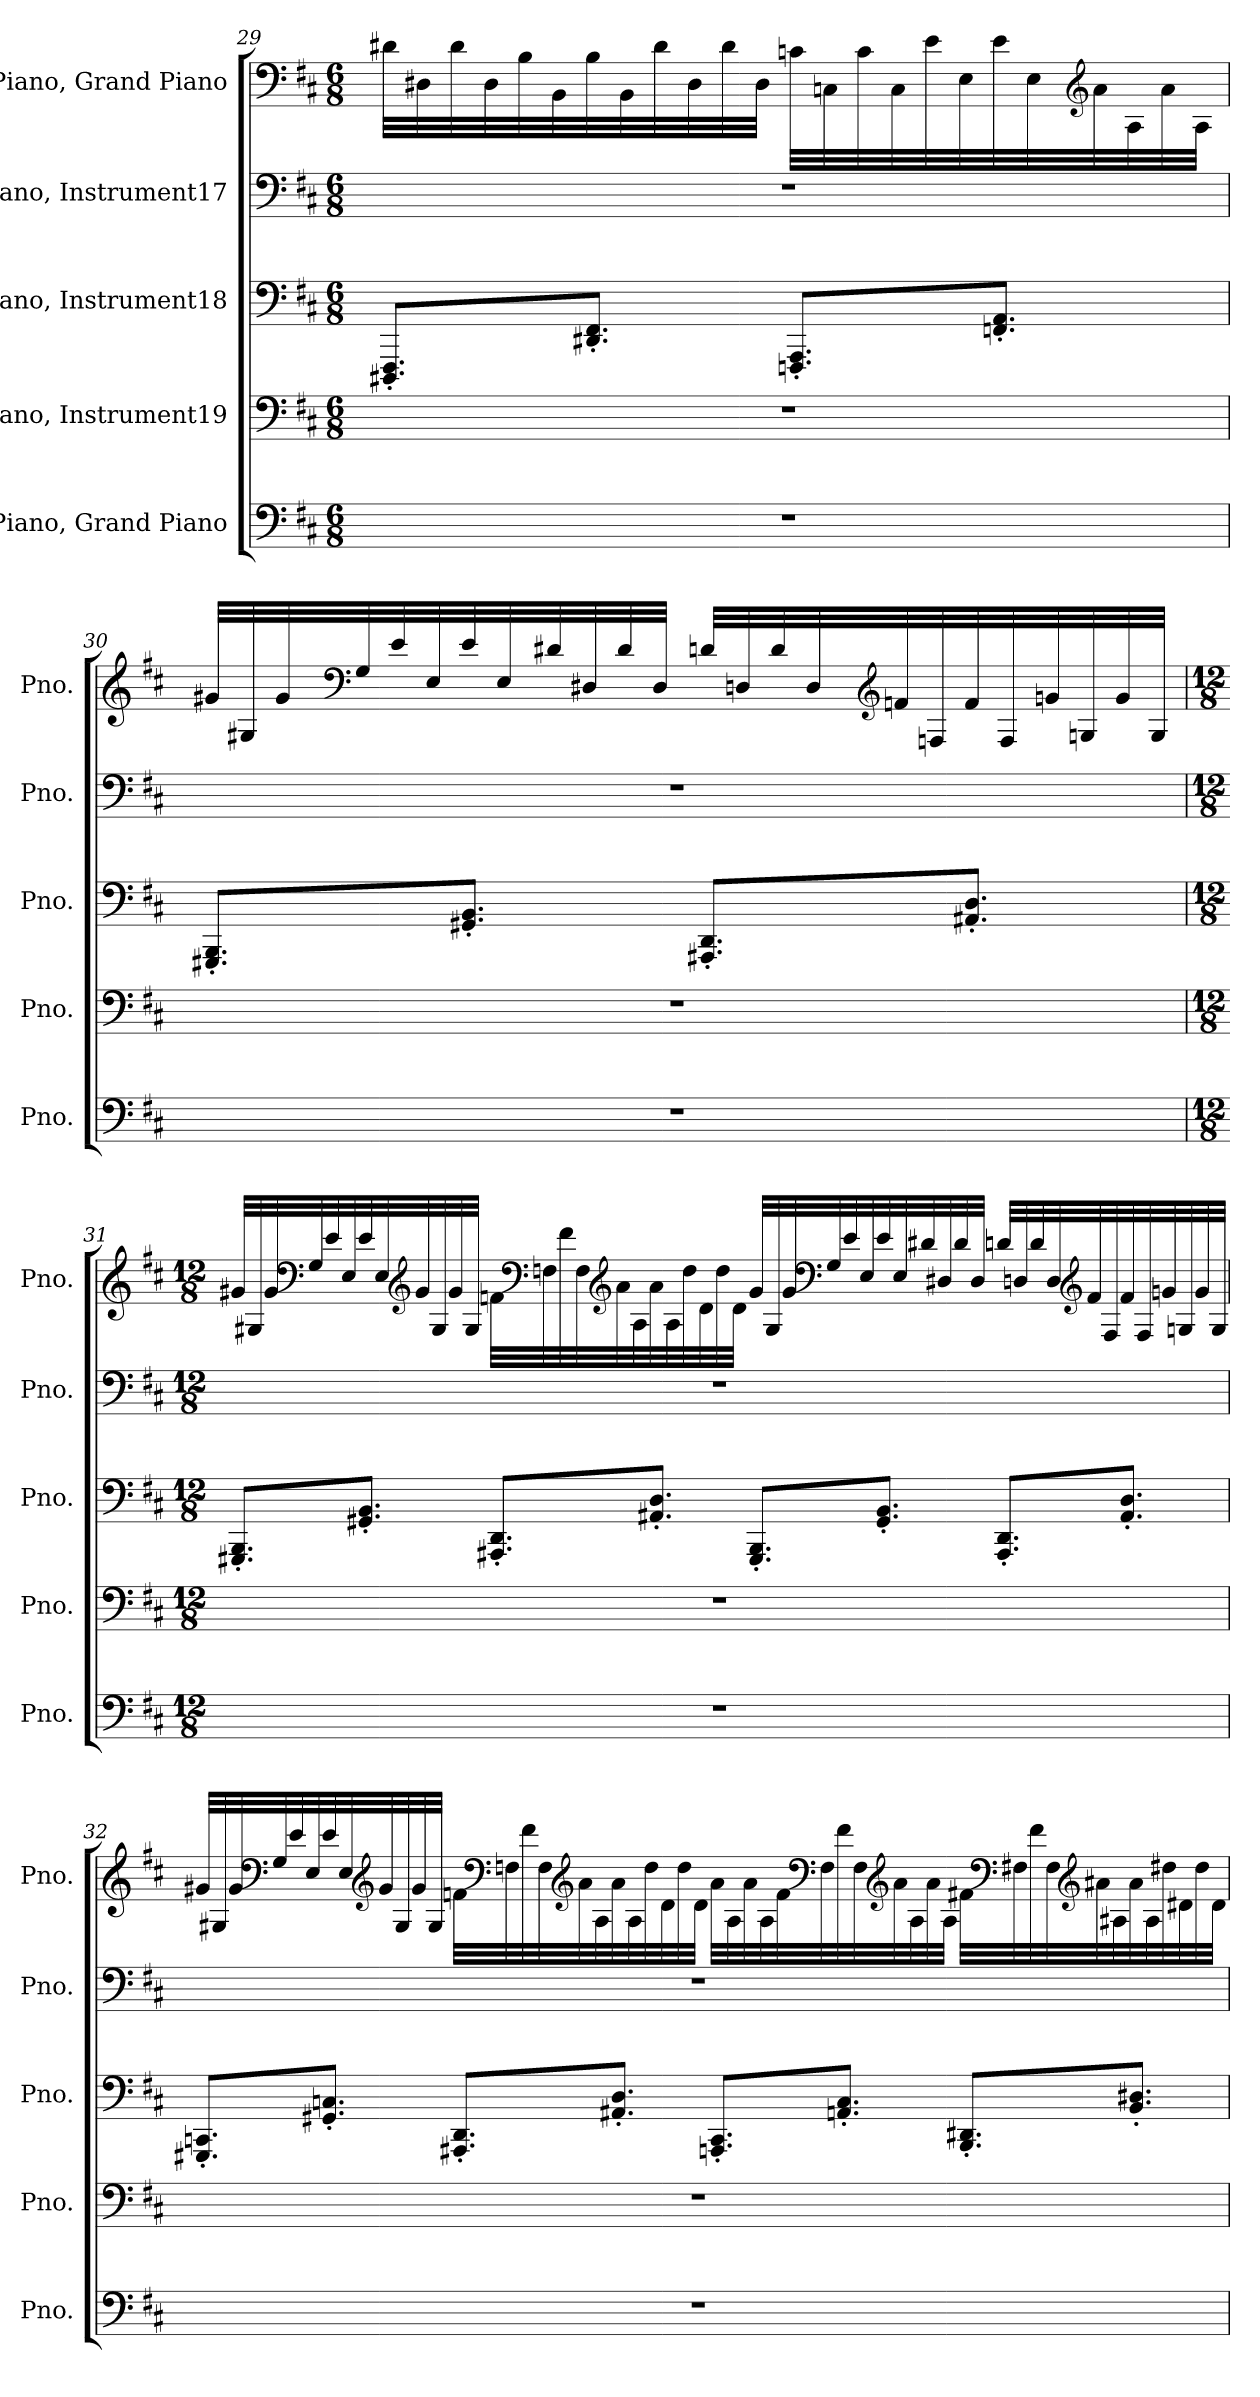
**kern	**kern	**kern	**kern	**kern
*part5	*part4	*part3	*part2	*part1
*staff5	*staff4	*staff3	*staff2	*staff1
*I"Piano, Grand Piano	*I"Piano, Instrument19	*I"Piano, Instrument18	*I"Piano, Instrument17	*I"Piano, Grand Piano
*I'Pno.	*I'Pno.	*I'Pno.	*I'Pno.	*I'Pno.
!!LO:PB:g=z
*clefF4	*clefF4	*clefF4	*clefF4	*clefF4
*k[f#c#]	*k[f#c#]	*k[f#c#]	*k[f#c#]	*k[f#c#]
*M6/8	*M6/8	*M6/8	*M6/8	*M6/8
=29	=29	=29	=29	=29
2.r	2.r	8.DDD#X/' 8.FFF#/'L	2.r	32d#X\LLL
.	.	.	.	32D#X\
.	.	.	.	32d#\
.	.	.	.	32D#\
.	.	.	.	32B\
.	.	.	.	32BB\
.	.	8.DD#X/' 8.FF#/'J	.	32B\
.	.	.	.	32BB\
.	.	.	.	32d#\
.	.	.	.	32D#\
.	.	.	.	32d#\
.	.	.	.	32D#\JJJ
.	.	8.FFFn/' 8.AAA/'L	.	32cn\LLL
.	.	.	.	32Cn\
.	.	.	.	32c\
.	.	.	.	32C\
.	.	.	.	32e\
.	.	.	.	32E\
.	.	8.FFn/' 8.AA/'J	.	32e\
.	.	.	.	32E\
*	*	*	*	*clefG2
.	.	.	.	32a\
.	.	.	.	32A\
.	.	.	.	32a\
.	.	.	.	32A\JJJ
!!LO:LB:g=z
=30	=30	=30	=30	=30
2.r	2.r	8.GGG#X/' 8.BBB/'L	2.r	32g#X/LLL
.	.	.	.	32G#X/
.	.	.	.	32g#/
*	*	*	*	*clefF4
.	.	.	.	32G#/
.	.	.	.	32e/
.	.	.	.	32E/
.	.	8.GG#X/' 8.BB/'J	.	32e/
.	.	.	.	32E/
.	.	.	.	32d#X/
.	.	.	.	32D#X/
.	.	.	.	32d#/
.	.	.	.	32D#/JJJ
.	.	8.AAA#X/' 8.DD/'L	.	32dn/LLL
.	.	.	.	32Dn/
.	.	.	.	32d/
.	.	.	.	32D/
*	*	*	*	*clefG2
.	.	.	.	32fn/
.	.	.	.	32Fn/
.	.	8.AA#X/' 8.D/'J	.	32f/
.	.	.	.	32F/
.	.	.	.	32gn/
.	.	.	.	32Gn/
.	.	.	.	32g/
.	.	.	.	32G/JJJ
!!LO:PB:g=z
=31	=31	=31	=31	=31
*M12/8	*M12/8	*M12/8	*M12/8	*M12/8
1.r	1.r	8.GGG#X/' 8.BBB/'L	1.r	32g#X/LLL
.	.	.	.	32G#X/
.	.	.	.	32g#/
*	*	*	*	*clefF4
.	.	.	.	32G#/
.	.	.	.	32e/
.	.	.	.	32E/
.	.	8.GG#X/' 8.BB/'J	.	32e/
.	.	.	.	32E/
*	*	*	*	*clefG2
.	.	.	.	32g#/
.	.	.	.	32G#/
.	.	.	.	32g#/
.	.	.	.	32G#/JJJ
.	.	8.AAA#X/' 8.DD/'L	.	32fn\LLL
*	*	*	*	*clefF4
.	.	.	.	32Fn\
.	.	.	.	32f\
.	.	.	.	32F\
*	*	*	*	*clefG2
.	.	.	.	32a\
.	.	.	.	32A\
.	.	8.AA#X/' 8.D/'J	.	32a\
.	.	.	.	32A\
.	.	.	.	32dd\
.	.	.	.	32d\
.	.	.	.	32dd\
.	.	.	.	32d\JJJ
.	.	8.GGG#/' 8.BBB/'L	.	32g#/LLL
.	.	.	.	32G#/
.	.	.	.	32g#/
*	*	*	*	*clefF4
.	.	.	.	32G#/
.	.	.	.	32e/
.	.	.	.	32E/
.	.	8.GG#/' 8.BB/'J	.	32e/
.	.	.	.	32E/
.	.	.	.	32d#X/
.	.	.	.	32D#X/
.	.	.	.	32d#/
.	.	.	.	32D#/JJJ
.	.	8.AAA#/' 8.DD/'L	.	32dn/LLL
.	.	.	.	32Dn/
.	.	.	.	32d/
.	.	.	.	32D/
*	*	*	*	*clefG2
.	.	.	.	32f/
.	.	.	.	32F/
.	.	8.AA#/' 8.D/'J	.	32f/
.	.	.	.	32F/
.	.	.	.	32gn/
.	.	.	.	32Gn/
.	.	.	.	32g/
.	.	.	.	32G/JJJ
!!LO:LB:g=z
=32	=32	=32	=32	=32
1.r	1.r	8.GGG#X/' 8.CCn/'L	1.r	32g#X/LLL
.	.	.	.	32G#X/
.	.	.	.	32g#/
*	*	*	*	*clefF4
.	.	.	.	32G#/
.	.	.	.	32e/
.	.	.	.	32E/
.	.	8.GG#X/' 8.Cn/'J	.	32e/
.	.	.	.	32E/
*	*	*	*	*clefG2
.	.	.	.	32g#/
.	.	.	.	32G#/
.	.	.	.	32g#/
.	.	.	.	32G#/JJJ
.	.	8.AAA#X/' 8.DD/'L	.	32fn\LLL
*	*	*	*	*clefF4
.	.	.	.	32Fn\
.	.	.	.	32f\
.	.	.	.	32F\
*	*	*	*	*clefG2
.	.	.	.	32a\
.	.	.	.	32A\
.	.	8.AA#X/' 8.D/'J	.	32a\
.	.	.	.	32A\
.	.	.	.	32dd\
.	.	.	.	32d\
.	.	.	.	32dd\
.	.	.	.	32d\JJJ
.	.	8.AAAn/' 8.CC/'L	.	32a\LLL
.	.	.	.	32A\
.	.	.	.	32a\
.	.	.	.	32A\
.	.	.	.	32f\
*	*	*	*	*clefF4
.	.	.	.	32F\
.	.	8.AAn/' 8.C/'J	.	32f\
.	.	.	.	32F\
*	*	*	*	*clefG2
.	.	.	.	32a\
.	.	.	.	32A\
.	.	.	.	32a\
.	.	.	.	32A\JJJ
.	.	8.BBB/' 8.DD#X/'L	.	32f#X\LLL
*	*	*	*	*clefF4
.	.	.	.	32F#X\
.	.	.	.	32f#\
.	.	.	.	32F#\
*	*	*	*	*clefG2
.	.	.	.	32a#X\
.	.	.	.	32A#X\
.	.	8.BB/' 8.D#X/'J	.	32a#\
.	.	.	.	32A#\
.	.	.	.	32dd#X\
.	.	.	.	32d#X\
.	.	.	.	32dd#\
.	.	.	.	32d#\JJJ
=	=	=	=	=
*-	*-	*-	*-	*-
